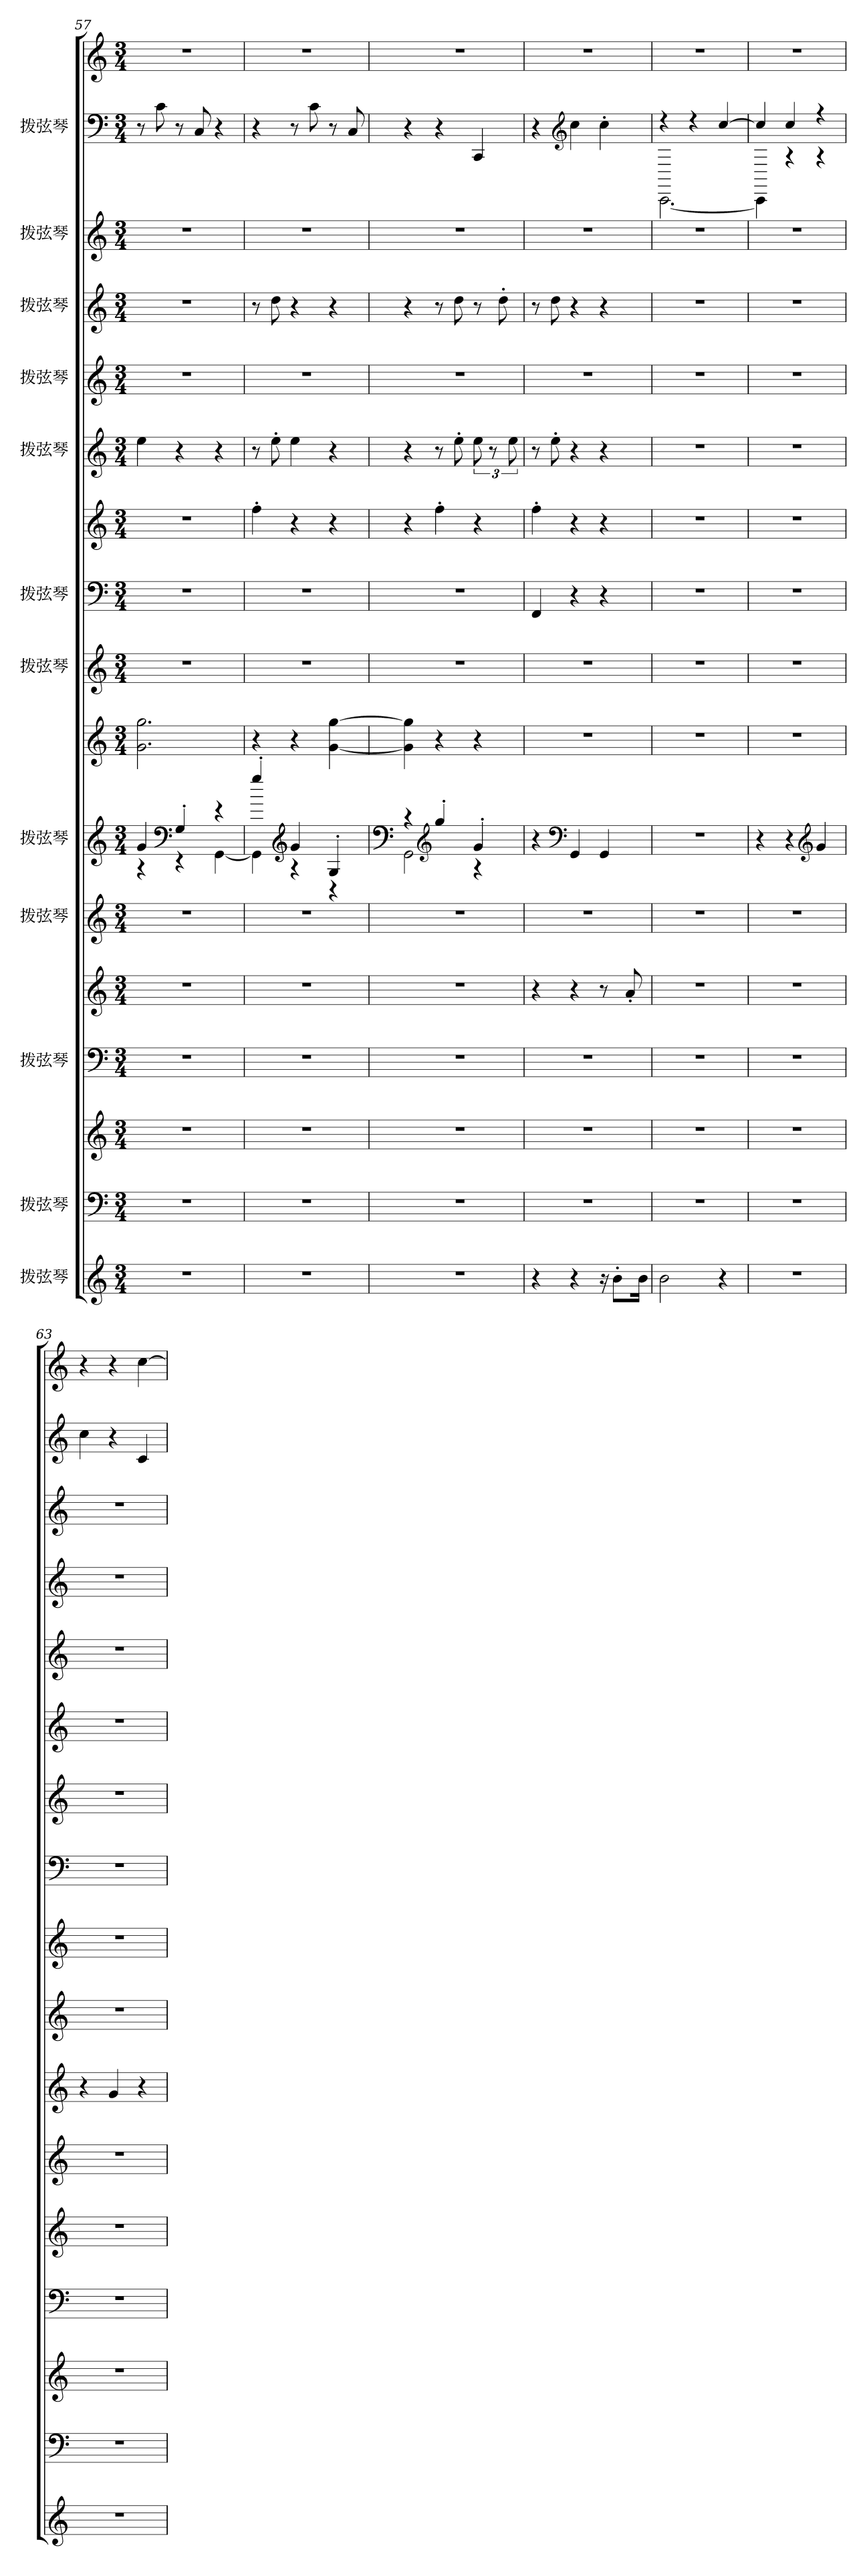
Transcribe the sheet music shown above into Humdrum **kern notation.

**kern	**kern	**kern	**kern	**kern	**kern	**kern	**kern	**kern	**kern	**kern	**kern	**kern	**kern	**kern	**kern	**kern
*part12	*part11	*part11	*part10	*part10	*part9	*part8	*part8	*part7	*part6	*part6	*part5	*part4	*part3	*part2	*part1	*part1
*staff17	*staff16	*staff15	*staff14	*staff13	*staff12	*staff11	*staff10	*staff9	*staff8	*staff7	*staff6	*staff5	*staff4	*staff3	*staff2	*staff1
*I"拨弦琴	*I"拨弦琴	*	*I"拨弦琴	*	*I"拨弦琴	*I"拨弦琴	*	*I"拨弦琴	*I"拨弦琴	*	*I"拨弦琴	*I"拨弦琴	*I"拨弦琴	*I"拨弦琴	*I"拨弦琴	*
*clefG2	*clefF4	*clefG2	*clefF4	*clefG2	*clefG2	*clefG2	*clefG2	*clefG2	*clefF4	*clefG2	*clefG2	*clefG2	*clefG2	*clefG2	*clefF4	*clefG2
*k[]	*k[]	*k[]	*k[]	*k[]	*k[]	*k[]	*k[]	*k[]	*k[]	*k[]	*k[]	*k[]	*k[]	*k[]	*k[]	*k[]
*M3/4	*M3/4	*M3/4	*M3/4	*M3/4	*M3/4	*M3/4	*M3/4	*M3/4	*M3/4	*M3/4	*M3/4	*M3/4	*M3/4	*M3/4	*M3/4	*M3/4
=57	=57	=57	=57	=57	=57	=57	=57	=57	=57	=57	=57	=57	=57	=57	=57	=57
*	*	*	*	*	*	*^	*	*	*	*	*	*	*	*	*	*
2.r	2.r	2.r	2.r	2.r	2.r	4g/	4r	2.g\ 2.gg\	2.r	2.r	2.r	4ee\	2.r	2.r	2.r	8r	2.r
.	.	.	.	.	.	.	.	.	.	.	.	.	.	.	.	8c\	.
*	*	*	*	*	*	*clefF4	*	*	*	*	*	*	*	*	*	*	*
.	.	.	.	.	.	4G'/	4r	.	.	.	.	4r	.	.	.	8r	.
.	.	.	.	.	.	.	.	.	.	.	.	.	.	.	.	8C/	.
.	.	.	.	.	.	4r	[4GG\	.	.	.	.	4r	.	.	.	4r	.
=58	=58	=58	=58	=58	=58	=58	=58	=58	=58	=58	=58	=58	=58	=58	=58	=58	=58
2.r	2.r	2.r	2.r	2.r	2.r	4gg'/	4GG\]	4r	2.r	2.r	4ff'\	8r	2.r	8r	2.r	4r	2.r
.	.	.	.	.	.	.	.	.	.	.	.	8ee'\	.	8dd\	.	.	.
*	*	*	*	*	*	*clefG2	*	*	*	*	*	*	*	*	*	*	*
.	.	.	.	.	.	4g/	4r	4r	.	.	4r	4ee\	.	4r	.	8r	.
.	.	.	.	.	.	.	.	.	.	.	.	.	.	.	.	8c\	.
.	.	.	.	.	.	4G'/	4r	[4g\ [4gg\	.	.	4r	4r	.	4r	.	8r	.
.	.	.	.	.	.	.	.	.	.	.	.	.	.	.	.	8C/	.
=59	=59	=59	=59	=59	=59	=59	=59	=59	=59	=59	=59	=59	=59	=59	=59	=59	=59
*	*	*	*	*	*	*clefF4	*	*	*	*	*	*	*	*	*	*	*
2.r	2.r	2.r	2.r	2.r	2.r	4r	2GG\	4g\] 4gg\]	2.r	2.r	4r	4r	2.r	4r	2.r	4r	2.r
*	*	*	*	*	*	*clefG2	*	*	*	*	*	*	*	*	*	*	*
.	.	.	.	.	.	4gg'/	.	4r	.	.	4ff'\	8r	.	8r	.	4r	.
.	.	.	.	.	.	.	.	.	.	.	.	8ee'\	.	8dd\	.	.	.
.	.	.	.	.	.	4g'/	4r	4r	.	.	4r	12ee\	.	8r	.	4CC/	.
.	.	.	.	.	.	.	.	.	.	.	.	12r	.	.	.	.	.
.	.	.	.	.	.	.	.	.	.	.	.	.	.	8dd'\	.	.	.
.	.	.	.	.	.	.	.	.	.	.	.	12ee\	.	.	.	.	.
*	*	*	*	*	*	*v	*v	*	*	*	*	*	*	*	*	*	*
=60	=60	=60	=60	=60	=60	=60	=60	=60	=60	=60	=60	=60	=60	=60	=60	=60
4r	2.r	2.r	2.r	4r	2.r	4r	2.r	2.r	4FF/	4ff'\	8r	2.r	8r	2.r	4r	2.r
.	.	.	.	.	.	.	.	.	.	.	8ee'\	.	8dd\	.	.	.
*	*	*	*	*	*	*clefF4	*	*	*	*	*	*	*	*	*clefG2	*
4r	.	.	.	4r	.	4GG/	.	.	4r	4r	4r	.	4r	.	4cc\	.
16r	.	.	.	8r	.	4GG/	.	.	4r	4r	4r	.	4r	.	4cc'\	.
8b'\L	.	.	.	.	.	.	.	.	.	.	.	.	.	.	.	.
.	.	.	.	8a'/	.	.	.	.	.	.	.	.	.	.	.	.
16b\Jk	.	.	.	.	.	.	.	.	.	.	.	.	.	.	.	.
!!LO:PB:g=z
=61	=61	=61	=61	=61	=61	=61	=61	=61	=61	=61	=61	=61	=61	=61	=61	=61
*	*	*	*	*	*	*	*	*	*	*	*	*	*	*	*^	*
2b\	2.r	2.r	2.r	2.r	2.r	2.r	2.r	2.r	2.r	2.r	2.r	2.r	2.r	2.r	4r	[2.CC\	2.r
.	.	.	.	.	.	.	.	.	.	.	.	.	.	.	4r	.	.
4r	.	.	.	.	.	.	.	.	.	.	.	.	.	.	[4cc/	.	.
=62	=62	=62	=62	=62	=62	=62	=62	=62	=62	=62	=62	=62	=62	=62	=62	=62	=62
2.r	2.r	2.r	2.r	2.r	2.r	4r	2.r	2.r	2.r	2.r	2.r	2.r	2.r	2.r	4cc/]	4CC\]	2.r
.	.	.	.	.	.	4r	.	.	.	.	.	.	.	.	4cc/	4r	.
*	*	*	*	*	*	*clefG2	*	*	*	*	*	*	*	*	*	*	*
.	.	.	.	.	.	4g/	.	.	.	.	.	.	.	.	4r	4r	.
*	*	*	*	*	*	*	*	*	*	*	*	*	*	*	*v	*v	*
=63	=63	=63	=63	=63	=63	=63	=63	=63	=63	=63	=63	=63	=63	=63	=63	=63
2.r	2.r	2.r	2.r	2.r	2.r	4r	2.r	2.r	2.r	2.r	2.r	2.r	2.r	2.r	4cc\	4r
.	.	.	.	.	.	4g/	.	.	.	.	.	.	.	.	4r	4r
.	.	.	.	.	.	4r	.	.	.	.	.	.	.	.	4c/	[4cc\
=	=	=	=	=	=	=	=	=	=	=	=	=	=	=	=	=
*-	*-	*-	*-	*-	*-	*-	*-	*-	*-	*-	*-	*-	*-	*-	*-	*-
